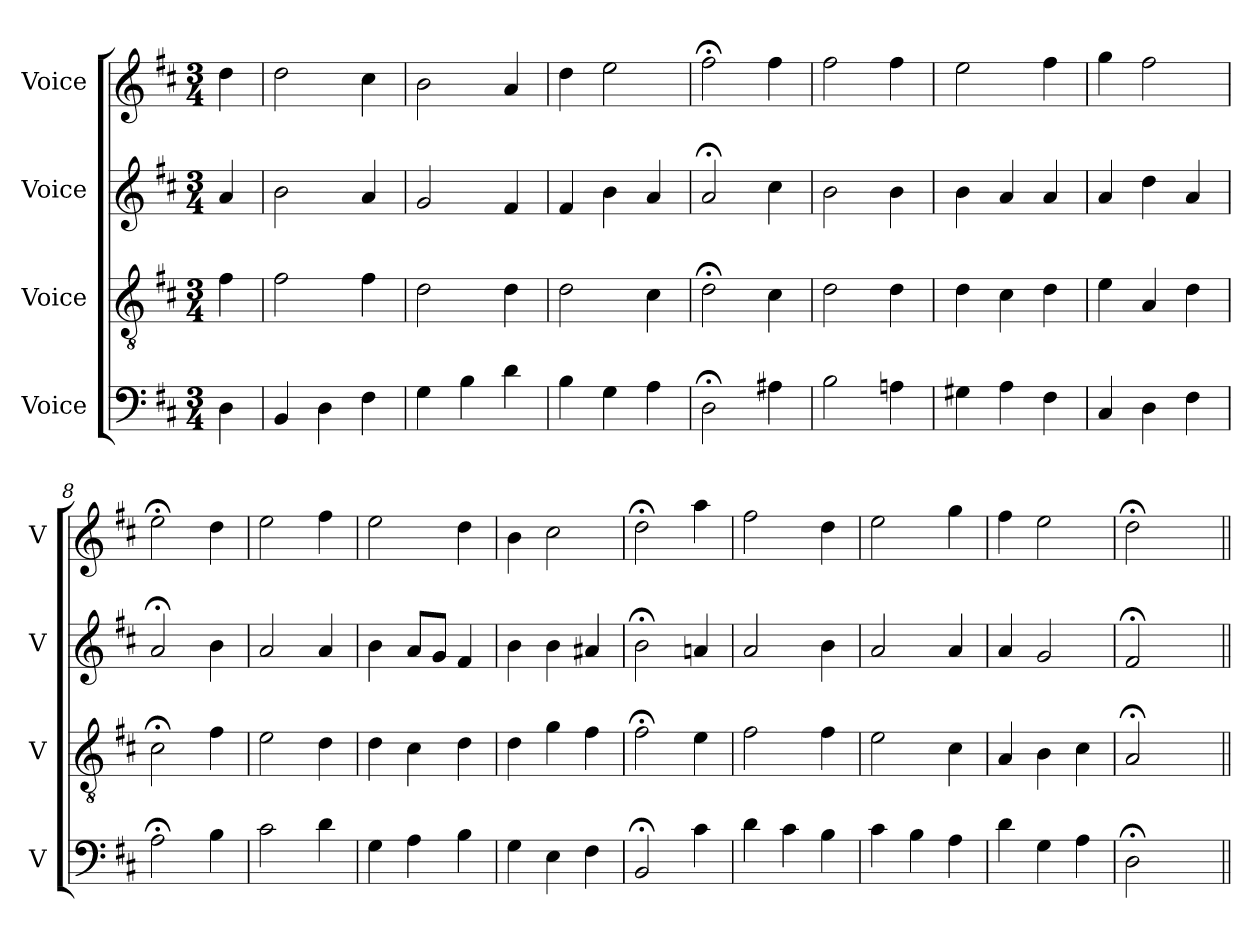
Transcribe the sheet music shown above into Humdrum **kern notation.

**kern	**kern	**kern	**kern
*part4	*part3	*part2	*part1
*staff4	*staff3	*staff2	*staff1
*I"Voice	*I"Voice	*I"Voice	*I"Voice
*I'V	*I'V	*I'V	*I'V
*clefF4	*clefGv2	*clefG2	*clefG2
*k[f#c#]	*k[f#c#]	*k[f#c#]	*k[f#c#]
*M3/4	*M3/4	*M3/4	*M3/4
*MM100	*MM100	*MM100	*MM100
=	=	=	=
4D\	4f#\	4a/	4dd\
=1	=1	=1	=1
4BB/	2f#\	2b\	2dd\
4D\	.	.	.
4F#\	4f#\	4a/	4cc#\
=2	=2	=2	=2
4G\	2d\	2g/	2b\
4B\	.	.	.
4d\	4d\	4f#/	4a/
=3	=3	=3	=3
4B\	2d\	4f#/	4dd\
4G\	.	4b\	2ee\
4A\	4c#\	4a/	.
=4	=4	=4	=4
2D;\	2d;\	2a;/	2ff#;\
4A#X\	4c#\	4cc#\	4ff#\
=5	=5	=5	=5
2B\	2d\	2b\	2ff#\
4An\	4d\	4b\	4ff#\
=6	=6	=6	=6
4G#X\	4d\	4b\	2ee\
4A\	4c#\	4a/	.
4F#\	4d\	4a/	4ff#\
=7	=7	=7	=7
4C#/	4e\	4a/	4gg\
4D\	4A/	4dd\	2ff#\
4F#\	4d\	4a/	.
!!LO:LB:g=z
=8	=8	=8	=8
2A;\	2c#;\	2a;/	2ee;\
4B\	4f#\	4b\	4dd\
=9	=9	=9	=9
2c#\	2e\	2a/	2ee\
4d\	4d\	4a/	4ff#\
=10	=10	=10	=10
4G\	4d\	4b\	2ee\
4A\	4c#\	8a/L	.
.	.	8g/J	.
4B\	4d\	4f#/	4dd\
=11	=11	=11	=11
4G\	4d\	4b\	4b\
4E\	4g\	4b\	2cc#\
4F#\	4f#\	4a#X/	.
=12	=12	=12	=12
2BB;/	2f#;\	2b;\	2dd;\
4c#\	4e\	4an/	4aa\
=13	=13	=13	=13
4d\	2f#\	2a/	2ff#\
4c#\	.	.	.
4B\	4f#\	4b\	4dd\
=14	=14	=14	=14
4c#\	2e\	2a/	2ee\
4B\	.	.	.
4A\	4c#\	4a/	4gg\
=15	=15	=15	=15
4d\	4A/	4a/	4ff#\
4G\	4B\	2g/	2ee\
4A\	4c#\	.	.
!!LO:LB:g=z
=16	=16	=16	=16
2D;\	2A;/	2f#;/	2dd;\
4ryy	4ryy	4ryy	4ryy
=||	=||	=||	=||
*-	*-	*-	*-
